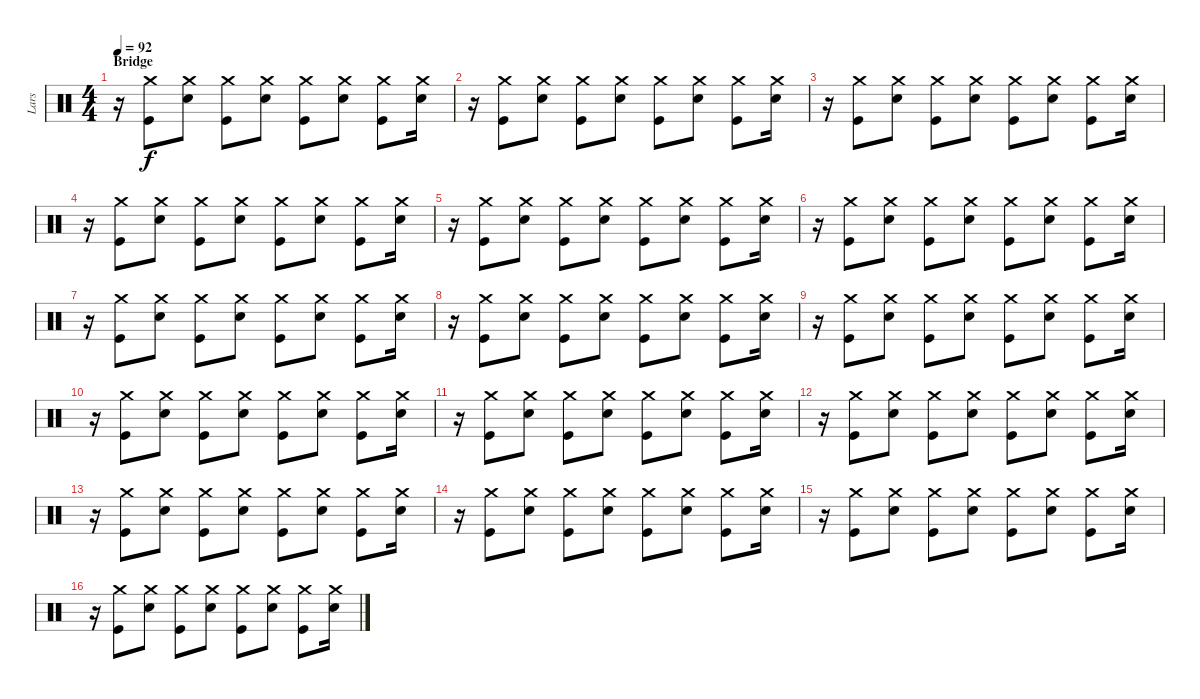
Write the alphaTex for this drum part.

\track ("Lars" "Lars") {instrument percussion}
\staff {score}
\articulation defaults
\ts (4 4)
\section ("" "Bridge")
\tempo 92
\clef neutral
\ks c
r.16{dy f} ("Crash medium (hit)" "Kick (hit)").8 ("Crash medium (hit)" "Electric Snare (hit)").8 ("Crash medium (hit)" "Kick (hit)").8 ("Crash medium (hit)" "Electric Snare (hit)").8 ("Crash medium (hit)" "Kick (hit)").8 ("Crash medium (hit)" "Electric Snare (hit)").8 ("Crash medium (hit)" "Kick (hit)").8 ("Crash medium (hit)" "Electric Snare (hit)").16 |
r.16 ("Crash medium (hit)" "Kick (hit)").8 ("Crash medium (hit)" "Electric Snare (hit)").8 ("Crash medium (hit)" "Kick (hit)").8 ("Crash medium (hit)" "Electric Snare (hit)").8 ("Crash medium (hit)" "Kick (hit)").8 ("Crash medium (hit)" "Electric Snare (hit)").8 ("Crash medium (hit)" "Kick (hit)").8 ("Crash medium (hit)" "Electric Snare (hit)").16 |
r.16 ("Crash medium (hit)" "Kick (hit)").8 ("Crash medium (hit)" "Electric Snare (hit)").8 ("Crash medium (hit)" "Kick (hit)").8 ("Crash medium (hit)" "Electric Snare (hit)").8 ("Crash medium (hit)" "Kick (hit)").8 ("Crash medium (hit)" "Electric Snare (hit)").8 ("Crash medium (hit)" "Kick (hit)").8 ("Crash medium (hit)" "Electric Snare (hit)").16 |
r.16 ("Crash medium (hit)" "Kick (hit)").8 ("Crash medium (hit)" "Electric Snare (hit)").8 ("Crash medium (hit)" "Kick (hit)").8 ("Crash medium (hit)" "Electric Snare (hit)").8 ("Crash medium (hit)" "Kick (hit)").8 ("Crash medium (hit)" "Electric Snare (hit)").8 ("Crash medium (hit)" "Kick (hit)").8 ("Crash medium (hit)" "Electric Snare (hit)").16 |
r.16 ("Crash medium (hit)" "Kick (hit)").8 ("Crash medium (hit)" "Electric Snare (hit)").8 ("Crash medium (hit)" "Kick (hit)").8 ("Crash medium (hit)" "Electric Snare (hit)").8 ("Crash medium (hit)" "Kick (hit)").8 ("Crash medium (hit)" "Electric Snare (hit)").8 ("Crash medium (hit)" "Kick (hit)").8 ("Crash medium (hit)" "Electric Snare (hit)").16 |
r.16 ("Crash medium (hit)" "Kick (hit)").8 ("Crash medium (hit)" "Electric Snare (hit)").8 ("Crash medium (hit)" "Kick (hit)").8 ("Crash medium (hit)" "Electric Snare (hit)").8 ("Crash medium (hit)" "Kick (hit)").8 ("Crash medium (hit)" "Electric Snare (hit)").8 ("Crash medium (hit)" "Kick (hit)").8 ("Crash medium (hit)" "Electric Snare (hit)").16 |
r.16 ("Crash medium (hit)" "Kick (hit)").8 ("Crash medium (hit)" "Electric Snare (hit)").8 ("Crash medium (hit)" "Kick (hit)").8 ("Crash medium (hit)" "Electric Snare (hit)").8 ("Crash medium (hit)" "Kick (hit)").8 ("Crash medium (hit)" "Electric Snare (hit)").8 ("Crash medium (hit)" "Kick (hit)").8 ("Crash medium (hit)" "Electric Snare (hit)").16 |
r.16 ("Crash medium (hit)" "Kick (hit)").8 ("Crash medium (hit)" "Electric Snare (hit)").8 ("Crash medium (hit)" "Kick (hit)").8 ("Crash medium (hit)" "Electric Snare (hit)").8 ("Crash medium (hit)" "Kick (hit)").8 ("Crash medium (hit)" "Electric Snare (hit)").8 ("Crash medium (hit)" "Kick (hit)").8 ("Crash medium (hit)" "Electric Snare (hit)").16 |
r.16 ("Crash medium (hit)" "Kick (hit)").8 ("Crash medium (hit)" "Electric Snare (hit)").8 ("Crash medium (hit)" "Kick (hit)").8 ("Crash medium (hit)" "Electric Snare (hit)").8 ("Crash medium (hit)" "Kick (hit)").8 ("Crash medium (hit)" "Electric Snare (hit)").8 ("Crash medium (hit)" "Kick (hit)").8 ("Crash medium (hit)" "Electric Snare (hit)").16 |
r.16 ("Crash medium (hit)" "Kick (hit)").8 ("Crash medium (hit)" "Electric Snare (hit)").8 ("Crash medium (hit)" "Kick (hit)").8 ("Crash medium (hit)" "Electric Snare (hit)").8 ("Crash medium (hit)" "Kick (hit)").8 ("Crash medium (hit)" "Electric Snare (hit)").8 ("Crash medium (hit)" "Kick (hit)").8 ("Crash medium (hit)" "Electric Snare (hit)").16 |
r.16 ("Crash medium (hit)" "Kick (hit)").8 ("Crash medium (hit)" "Electric Snare (hit)").8 ("Crash medium (hit)" "Kick (hit)").8 ("Crash medium (hit)" "Electric Snare (hit)").8 ("Crash medium (hit)" "Kick (hit)").8 ("Crash medium (hit)" "Electric Snare (hit)").8 ("Crash medium (hit)" "Kick (hit)").8 ("Crash medium (hit)" "Electric Snare (hit)").16 |
r.16 ("Crash medium (hit)" "Kick (hit)").8 ("Crash medium (hit)" "Electric Snare (hit)").8 ("Crash medium (hit)" "Kick (hit)").8 ("Crash medium (hit)" "Electric Snare (hit)").8 ("Crash medium (hit)" "Kick (hit)").8 ("Crash medium (hit)" "Electric Snare (hit)").8 ("Crash medium (hit)" "Kick (hit)").8 ("Crash medium (hit)" "Electric Snare (hit)").16 |
r.16 ("Crash medium (hit)" "Kick (hit)").8 ("Crash medium (hit)" "Electric Snare (hit)").8 ("Crash medium (hit)" "Kick (hit)").8 ("Crash medium (hit)" "Electric Snare (hit)").8 ("Crash medium (hit)" "Kick (hit)").8 ("Crash medium (hit)" "Electric Snare (hit)").8 ("Crash medium (hit)" "Kick (hit)").8 ("Crash medium (hit)" "Electric Snare (hit)").16 |
r.16 ("Crash medium (hit)" "Kick (hit)").8 ("Crash medium (hit)" "Electric Snare (hit)").8 ("Crash medium (hit)" "Kick (hit)").8 ("Crash medium (hit)" "Electric Snare (hit)").8 ("Crash medium (hit)" "Kick (hit)").8 ("Crash medium (hit)" "Electric Snare (hit)").8 ("Crash medium (hit)" "Kick (hit)").8 ("Crash medium (hit)" "Electric Snare (hit)").16 |
r.16 ("Crash medium (hit)" "Kick (hit)").8 ("Crash medium (hit)" "Electric Snare (hit)").8 ("Crash medium (hit)" "Kick (hit)").8 ("Crash medium (hit)" "Electric Snare (hit)").8 ("Crash medium (hit)" "Kick (hit)").8 ("Crash medium (hit)" "Electric Snare (hit)").8 ("Crash medium (hit)" "Kick (hit)").8 ("Crash medium (hit)" "Electric Snare (hit)").16 |
r.16 ("Crash medium (hit)" "Kick (hit)").8 ("Crash medium (hit)" "Electric Snare (hit)").8 ("Crash medium (hit)" "Kick (hit)").8 ("Crash medium (hit)" "Electric Snare (hit)").8 ("Crash medium (hit)" "Kick (hit)").8 ("Crash medium (hit)" "Electric Snare (hit)").8 ("Crash medium (hit)" "Kick (hit)").8 ("Crash medium (hit)" "Electric Snare (hit)").16
